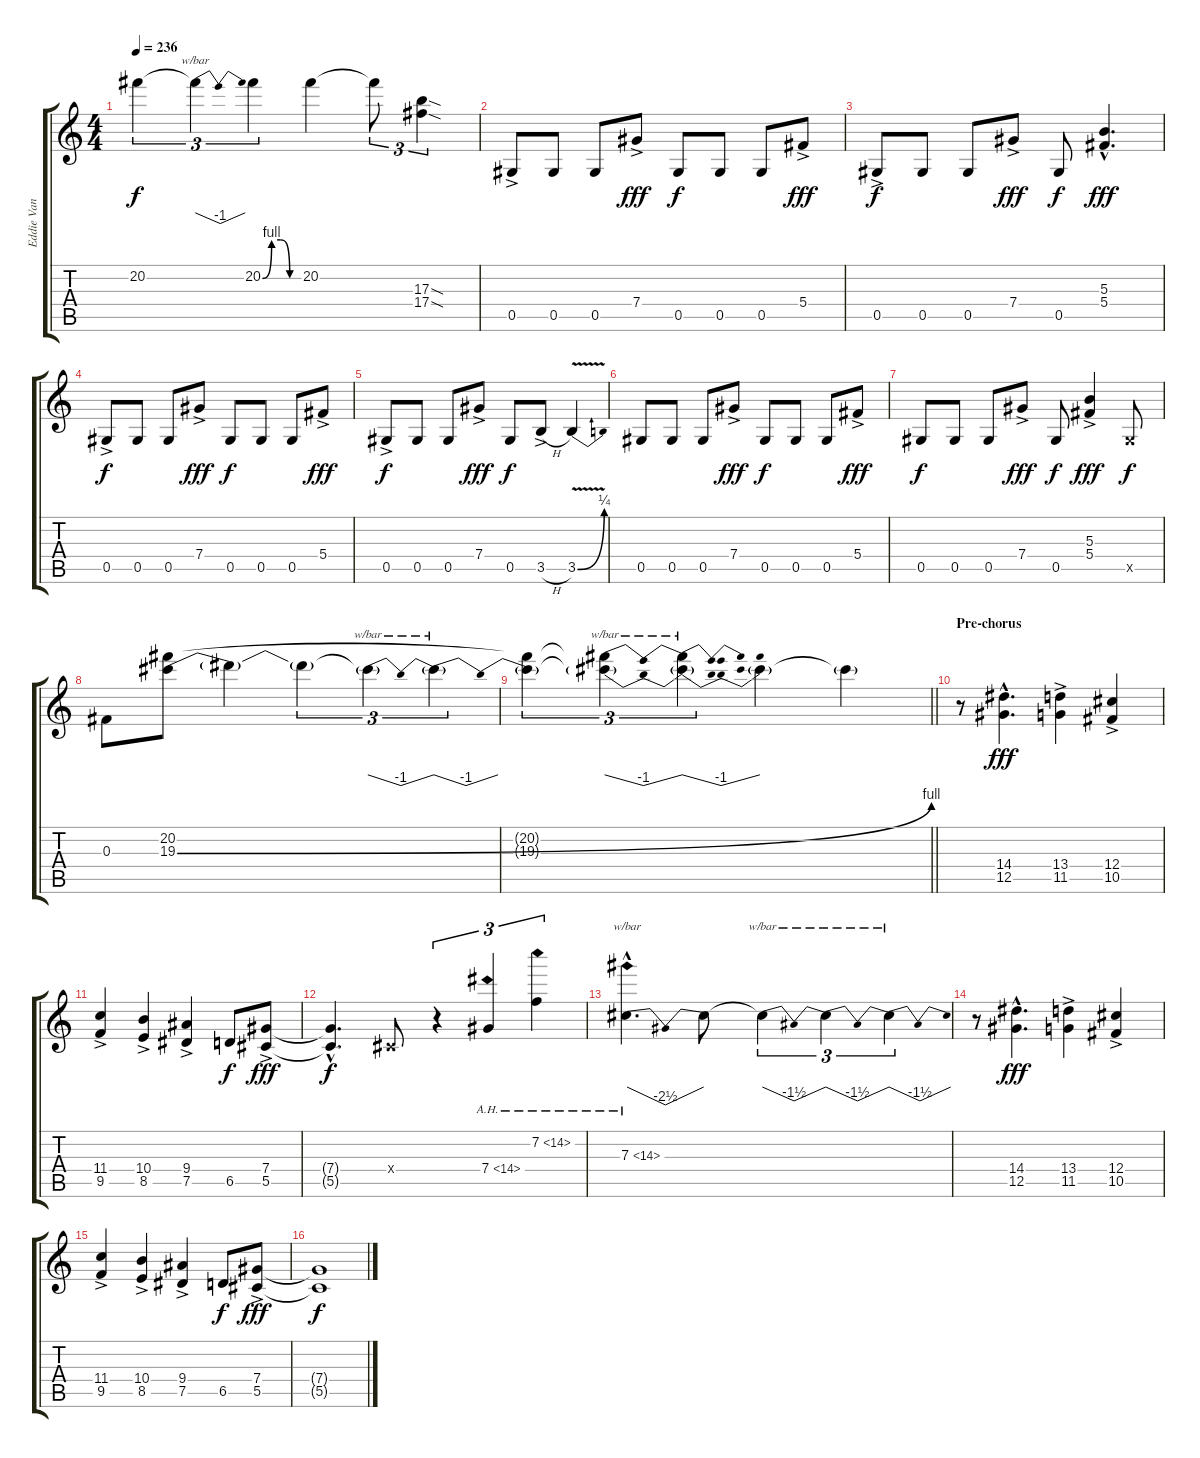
\track ("Eddie Van Halen" "Eddie Van ") {instrument distortionguitar}
\staff {score tabs}
\tuning (Eb4 Bb3 Gb3 Db3 Ab2 Eb2) {hide}
\ts (4 4)
\tempo 236
\clef g2
\ks c
20.2.4{tu (3 2) dy f} 20.2{t}.4{tu (3 2) tbe (dip default 0 0 30 -4 60 0)} 20.2{be (custom 0 0 15 4 30 4 45 0 60 0)}.4{tu (3 2)} 20.2.4 20.2{t}.8{tu (3 2)} (17.3{sod} 17.4{sod}).4{tu (3 2)} |
0.5{ac}.8 0.5.8 0.5.8 7.4{ac}.8{dy fff} 0.5.8{dy f} 0.5.8 0.5.8 5.4{ac}.8{dy fff} |
0.5{ac}.8{dy f} 0.5.8 0.5.8 7.4{ac}.8{dy fff} 0.5.8{dy f} (5.3{hac} 5.4{hac}).4{d dy fff} |
0.5{ac}.8{dy f} 0.5.8 0.5.8 7.4{ac}.8{dy fff} 0.5.8{dy f} 0.5.8 0.5.8 5.4{ac}.8{dy fff} |
0.5{ac}.8{dy f} 0.5.8 0.5.8 7.4{ac}.8{dy fff} 0.5.8{dy f} 3.5{h ac}.8 3.5{be (bend 0 0 60 1) v}.4 |
0.5.8 0.5.8 0.5.8 7.4{ac}.8{dy fff} 0.5.8{dy f} 0.5.8 0.5.8 5.4{ac}.8{dy fff} |
0.5.8{dy f} 0.5.8 0.5.8 7.4{ac}.8{dy fff} 0.5.8{dy f} (5.3 5.4{ac}).4{dy fff} 0.5{x}.8{dy f} |
0.3.8 (20.2 19.3{be (bend 0 0 60 4)}).8 19.3{t}.4 19.3{t}.4{tu (3 2)} 19.3{t}.4{tu (3 2) tbe (dip default 0 0 30 -4 60 0)} 19.3{t}.4{tu (3 2) tbe (dip default 0 0 30 -4 60 0)} |
\barLineRight lightlight
(20.2{t} 19.3{t}).4{tu (3 2)} (20.2{t} 19.3{t}).4{tu (3 2) tbe (dip default 0 0 30 -4 60 0)} (20.2{t} 19.3{t}).4{tu (3 2) tbe (dip default 0 0 30 -4 60 0)} 19.3{t}.4 19.3{t}.4 |
\section ("" "Pre-chorus")
r.8 (14.4{hac} 12.5{hac}).4{d dy fff} (13.4{ac} 11.5).4 (12.4{ac} 10.5).4 |
(11.4{ac} 9.5).4 (10.4{ac} 8.5).4 (9.4{ac} 7.5).4 6.5.8{dy f} (7.4{ac} 5.5).8{dy fff} |
(7.4{hac t} 5.5{hac t}).4{d dy f} 0.4{x}.8 r.4{tu (3 2)} 7.4{ah 7}.4{tu (3 2)} 7.2{ah 7}.4{tu (3 2)} |
7.3{ah 7 hac}.4{d tbe (dip default 0 0 30 -10 60 0)} 7.3{t}.8 7.3{t}.4{tu (3 2) tbe (dip default 0 0 30 -6 60 0)} 7.3{t}.4{tu (3 2) tbe (dip default 0 0 30 -6 60 0)} 7.3{t}.4{tu (3 2) tbe (dip default 0 0 30 -6 60 0)} |
r.8 (14.4{hac} 12.5{hac}).4{d dy fff} (13.4{ac} 11.5).4 (12.4{ac} 10.5).4 |
(11.4{ac} 9.5).4 (10.4{ac} 8.5).4 (9.4{ac} 7.5).4 6.5.8{dy f} (7.4{ac} 5.5).8{dy fff} |
(7.4{t} 5.5{t}).1{dy f}
